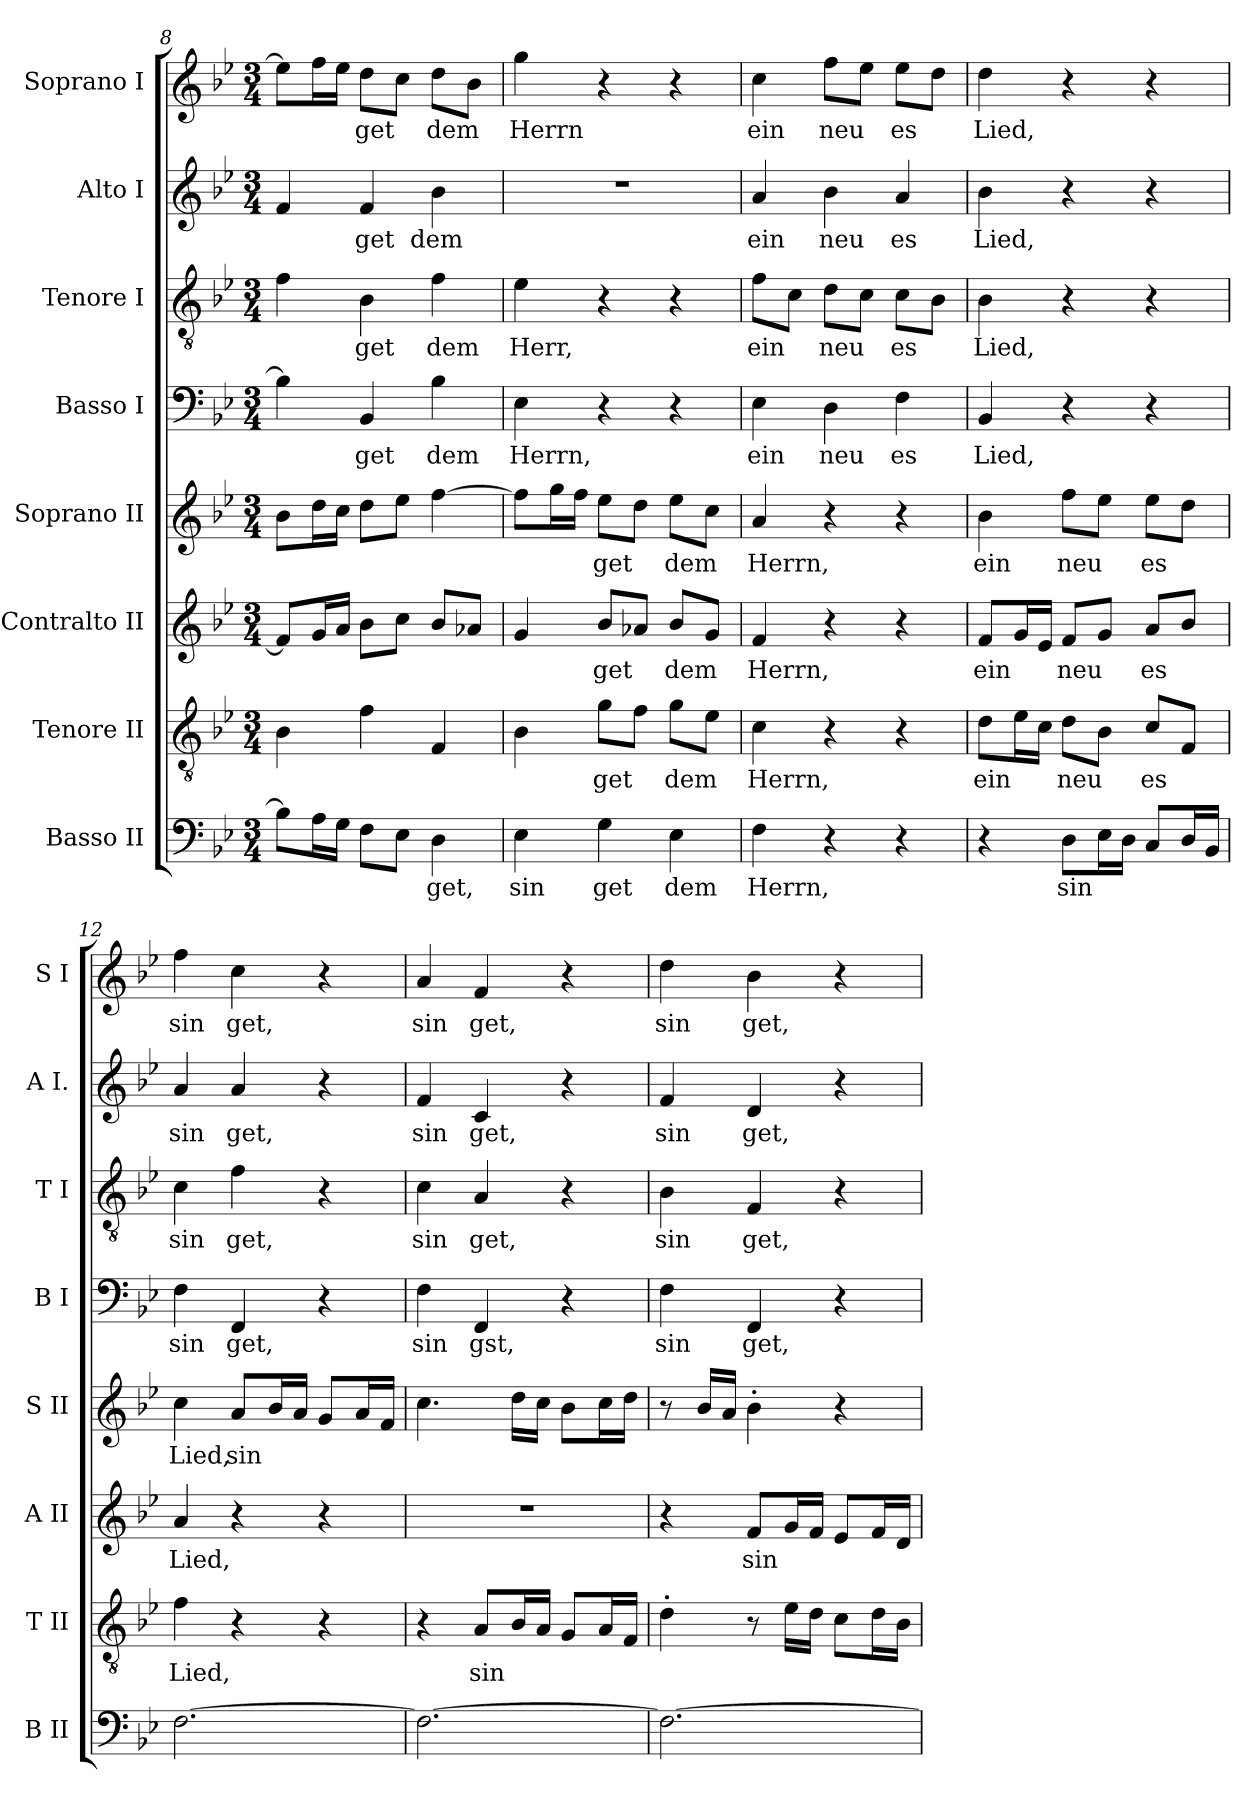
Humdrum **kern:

**kern	**text	**kern	**text	**kern	**text	**kern	**text	**kern	**text	**kern	**text	**kern	**text	**kern	**text
*part8	*part8	*part7	*part7	*part6	*part6	*part5	*part5	*part4	*part4	*part3	*part3	*part2	*part2	*part1	*part1
*staff8	*staff8	*staff7	*staff7	*staff6	*staff6	*staff5	*staff5	*staff4	*staff4	*staff3	*staff3	*staff2	*staff2	*staff1	*staff1
*I"Basso II	*	*I"Tenore II	*	*I"Contralto II	*	*I"Soprano II	*	*I"Basso I	*	*I"Tenore I	*	*I"Alto I	*	*I"Soprano I	*
*I'B II	*	*I'T II	*	*I'A II	*	*I'S II	*	*I'B I	*	*I'T I	*	*I'A I.	*	*I'S I	*
*clefF4	*	*clefGv2	*	*clefG2	*	*clefG2	*	*clefF4	*	*clefGv2	*	*clefG2	*	*clefG2	*
*k[b-e-]	*	*k[b-e-]	*	*k[b-e-]	*	*k[b-e-]	*	*k[b-e-]	*	*k[b-e-]	*	*k[b-e-]	*	*k[b-e-]	*
*M3/4	*	*M3/4	*	*M3/4	*	*M3/4	*	*M3/4	*	*M3/4	*	*M3/4	*	*M3/4	*
=8	=8	=8	=8	=8	=8	=8	=8	=8	=8	=8	=8	=8	=8	=8	=8
8B-\L]	.	4B-\	.	8f/L]	.	8b-\L	.	4B-\]	.	4f\	.	4f/	.	8ee-\L]	.
16A\L	.	.	.	16g/L	.	16dd\L	.	.	.	.	.	.	.	16ff\L	.
16G\JJ	.	.	.	16a/JJ	.	16cc\JJ	.	.	.	.	.	.	.	16ee-\JJ	.
!	!	!	!	!	!	!	!	!	!LO:LY:b	!	!LO:LY:b	!	!LO:LY:b	!	!LO:LY:b
8F\L	.	4f\	.	8b-\L	.	8dd\L	.	4BB-/	get	4B-\	get	4f/	get	8dd\L	get
8E-\J	.	.	.	8cc\J	.	8ee-\J	.	.	.	.	.	.	.	8cc\J	.
!	!LO:LY:b	!	!	!	!	!	!	!	!LO:LY:b	!	!LO:LY:b	!	!LO:LY:b	!	!LO:LY:b
4D\	get,	4F/	.	8b-/L	.	[4ff\	.	4B-\	dem	4f\	dem	4b-\	dem	8dd\L	dem
.	.	.	.	8a-X/J	.	.	.	.	.	.	.	.	.	8b-\J	.
=9	=9	=9	=9	=9	=9	=9	=9	=9	=9	=9	=9	=9	=9	=9	=9
!	!LO:LY:b	!	!LO:LY:b	!	!LO:LY:b	!	!	!	!LO:LY:b	!	!LO:LY:b	!	!	!	!LO:LY:b
4E-\	sin	4B-\	_	4g/	_	8ff\L]	.	4E-\	Herrn,	4e-\	Herr,	2.r	.	4gg\	Herrn
.	.	.	.	.	.	16gg\L	.	.	.	.	.	.	.	.	.
.	.	.	.	.	.	16ff\JJ	.	.	.	.	.	.	.	.	.
!	!LO:LY:b	!	!LO:LY:b	!	!LO:LY:b	!	!LO:LY:b	!	!	!	!	!	!	!	!
4G\	get	8g\L	get	8b-/L	get	8ee-\L	get	4r	.	4r	.	.	.	4r	.
.	.	8f\J	.	8a-X/J	.	8dd\J	.	.	.	.	.	.	.	.	.
!	!LO:LY:b	!	!LO:LY:b	!	!LO:LY:b	!	!LO:LY:b	!	!	!	!	!	!	!	!
4E-\	dem	8g\L	dem	8b-/L	dem	8ee-\L	dem	4r	.	4r	.	.	.	4r	.
.	.	8e-\J	.	8g/J	.	8cc\J	.	.	.	.	.	.	.	.	.
!!LO:PB:g=z
=10	=10	=10	=10	=10	=10	=10	=10	=10	=10	=10	=10	=10	=10	=10	=10
!	!LO:LY:b	!	!LO:LY:b	!	!LO:LY:b	!	!LO:LY:b	!	!LO:LY:b	!	!LO:LY:b	!	!LO:LY:b	!	!LO:LY:b
4F\	Herrn,	4c\	Herrn,	4f/	Herrn,	4a/	Herrn,	4E-\	ein	8f\L	ein	4a/	ein	4cc\	ein
.	.	.	.	.	.	.	.	.	.	8c\J	.	.	.	.	.
!	!	!	!	!	!	!	!	!	!LO:LY:b	!	!LO:LY:b	!	!LO:LY:b	!	!LO:LY:b
4r	.	4r	.	4r	.	4r	.	4D\	neu	8d\L	neu	4b-\	neu	8ff\L	neu
.	.	.	.	.	.	.	.	.	.	8c\J	.	.	.	8ee-\J	.
!	!	!	!	!	!	!	!	!	!LO:LY:b	!	!LO:LY:b	!	!LO:LY:b	!	!LO:LY:b
4r	.	4r	.	4r	.	4r	.	4F\	es	8c\L	es	4a/	es	8ee-\L	es
.	.	.	.	.	.	.	.	.	.	8B-\J	.	.	.	8dd\J	.
=11	=11	=11	=11	=11	=11	=11	=11	=11	=11	=11	=11	=11	=11	=11	=11
!	!	!	!LO:LY:b	!	!LO:LY:b	!	!LO:LY:b	!	!LO:LY:b	!	!LO:LY:b	!	!LO:LY:b	!	!LO:LY:b
4r	.	8d\L	ein	8f/L	ein	4b-\	ein	4BB-/	Lied,	4B-\	Lied,	4b-\	Lied,	4dd\	Lied,
.	.	16e-\L	.	16g/L	.	.	.	.	.	.	.	.	.	.	.
.	.	16c\JJ	.	16e-/JJ	.	.	.	.	.	.	.	.	.	.	.
!	!LO:LY:b	!	!LO:LY:b	!	!LO:LY:b	!	!LO:LY:b	!	!	!	!	!	!	!	!
8D\L	sin	8d\L	neu	8f/L	neu	8ff\L	neu	4r	.	4r	.	4r	.	4r	.
16E-\L	.	8B-\J	.	8g/J	.	8ee-\J	.	.	.	.	.	.	.	.	.
16D\JJ	.	.	.	.	.	.	.	.	.	.	.	.	.	.	.
!	!	!	!LO:LY:b	!	!LO:LY:b	!	!LO:LY:b	!	!	!	!	!	!	!	!
8C/L	.	8c/L	es	8a/L	es	8ee-\L	es	4r	.	4r	.	4r	.	4r	.
16D/L	.	8F/J	.	8b-/J	.	8dd\J	.	.	.	.	.	.	.	.	.
16BB-/JJ	.	.	.	.	.	.	.	.	.	.	.	.	.	.	.
=12	=12	=12	=12	=12	=12	=12	=12	=12	=12	=12	=12	=12	=12	=12	=12
!	!	!	!LO:LY:b	!	!LO:LY:b	!	!LO:LY:b	!	!LO:LY:b	!	!LO:LY:b	!	!LO:LY:b	!	!LO:LY:b
[2.F\	.	4f\	Lied,	4a/	Lied,	4cc\	Lied,	4F\	sin	4c\	sin	4a/	sin	4ff\	sin
!	!	!	!	!	!	!	!LO:LY:b	!	!LO:LY:b	!	!LO:LY:b	!	!LO:LY:b	!	!LO:LY:b
.	.	4r	.	4r	.	8a/L	sin	4FF/	get,	4f\	get,	4a/	get,	4cc\	get,
.	.	.	.	.	.	16b-/L	.	.	.	.	.	.	.	.	.
.	.	.	.	.	.	16a/JJ	.	.	.	.	.	.	.	.	.
.	.	4r	.	4r	.	8g/L	.	4r	.	4r	.	4r	.	4r	.
.	.	.	.	.	.	16a/L	.	.	.	.	.	.	.	.	.
.	.	.	.	.	.	16f/JJ	.	.	.	.	.	.	.	.	.
=13	=13	=13	=13	=13	=13	=13	=13	=13	=13	=13	=13	=13	=13	=13	=13
!	!	!	!	!	!	!	!	!	!LO:LY:b	!	!LO:LY:b	!	!LO:LY:b	!	!LO:LY:b
2.F\_	.	4r	.	2.r	.	4.cc\	.	4F\	sin	4c\	sin	4f/	sin	4a/	sin
!	!	!	!LO:LY:b	!	!	!	!	!	!LO:LY:b	!	!LO:LY:b	!	!LO:LY:b	!	!LO:LY:b
.	.	8A/L	sin	.	.	.	.	4FF/	gst,	4A/	get,	4c/	get,	4f/	get,
.	.	16B-/L	.	.	.	16dd\LL	.	.	.	.	.	.	.	.	.
.	.	16A/JJ	.	.	.	16cc\JJ	.	.	.	.	.	.	.	.	.
.	.	8G/L	.	.	.	8b-\L	.	4r	.	4r	.	4r	.	4r	.
.	.	16A/L	.	.	.	16cc\L	.	.	.	.	.	.	.	.	.
.	.	16F/JJ	.	.	.	16dd\JJ	.	.	.	.	.	.	.	.	.
=14	=14	=14	=14	=14	=14	=14	=14	=14	=14	=14	=14	=14	=14	=14	=14
!	!	!	!	!	!	!	!	!	!LO:LY:b	!	!LO:LY:b	!	!LO:LY:b	!	!LO:LY:b
2.F\_	.	4d'\	.	4r	.	8r	.	4F\	sin	4B-\	sin	4f/	sin	4dd\	sin
.	.	.	.	.	.	16b-/LL	.	.	.	.	.	.	.	.	.
.	.	.	.	.	.	16a/JJ	.	.	.	.	.	.	.	.	.
!	!	!	!	!	!LO:LY:b	!	!	!	!LO:LY:b	!	!LO:LY:b	!	!LO:LY:b	!	!LO:LY:b
.	.	8r	.	8f/L	sin	4b-'\	.	4FF/	get,	4F/	get,	4d/	get,	4b-\	get,
.	.	16e-\LL	.	16g/L	.	.	.	.	.	.	.	.	.	.	.
.	.	16d\JJ	.	16f/JJ	.	.	.	.	.	.	.	.	.	.	.
.	.	8c\L	.	8e-/L	.	4r	.	4r	.	4r	.	4r	.	4r	.
.	.	16d\L	.	16f/L	.	.	.	.	.	.	.	.	.	.	.
.	.	16B-\JJ	.	16d/JJ	.	.	.	.	.	.	.	.	.	.	.
=	=	=	=	=	=	=	=	=	=	=	=	=	=	=	=
*-	*-	*-	*-	*-	*-	*-	*-	*-	*-	*-	*-	*-	*-	*-	*-
